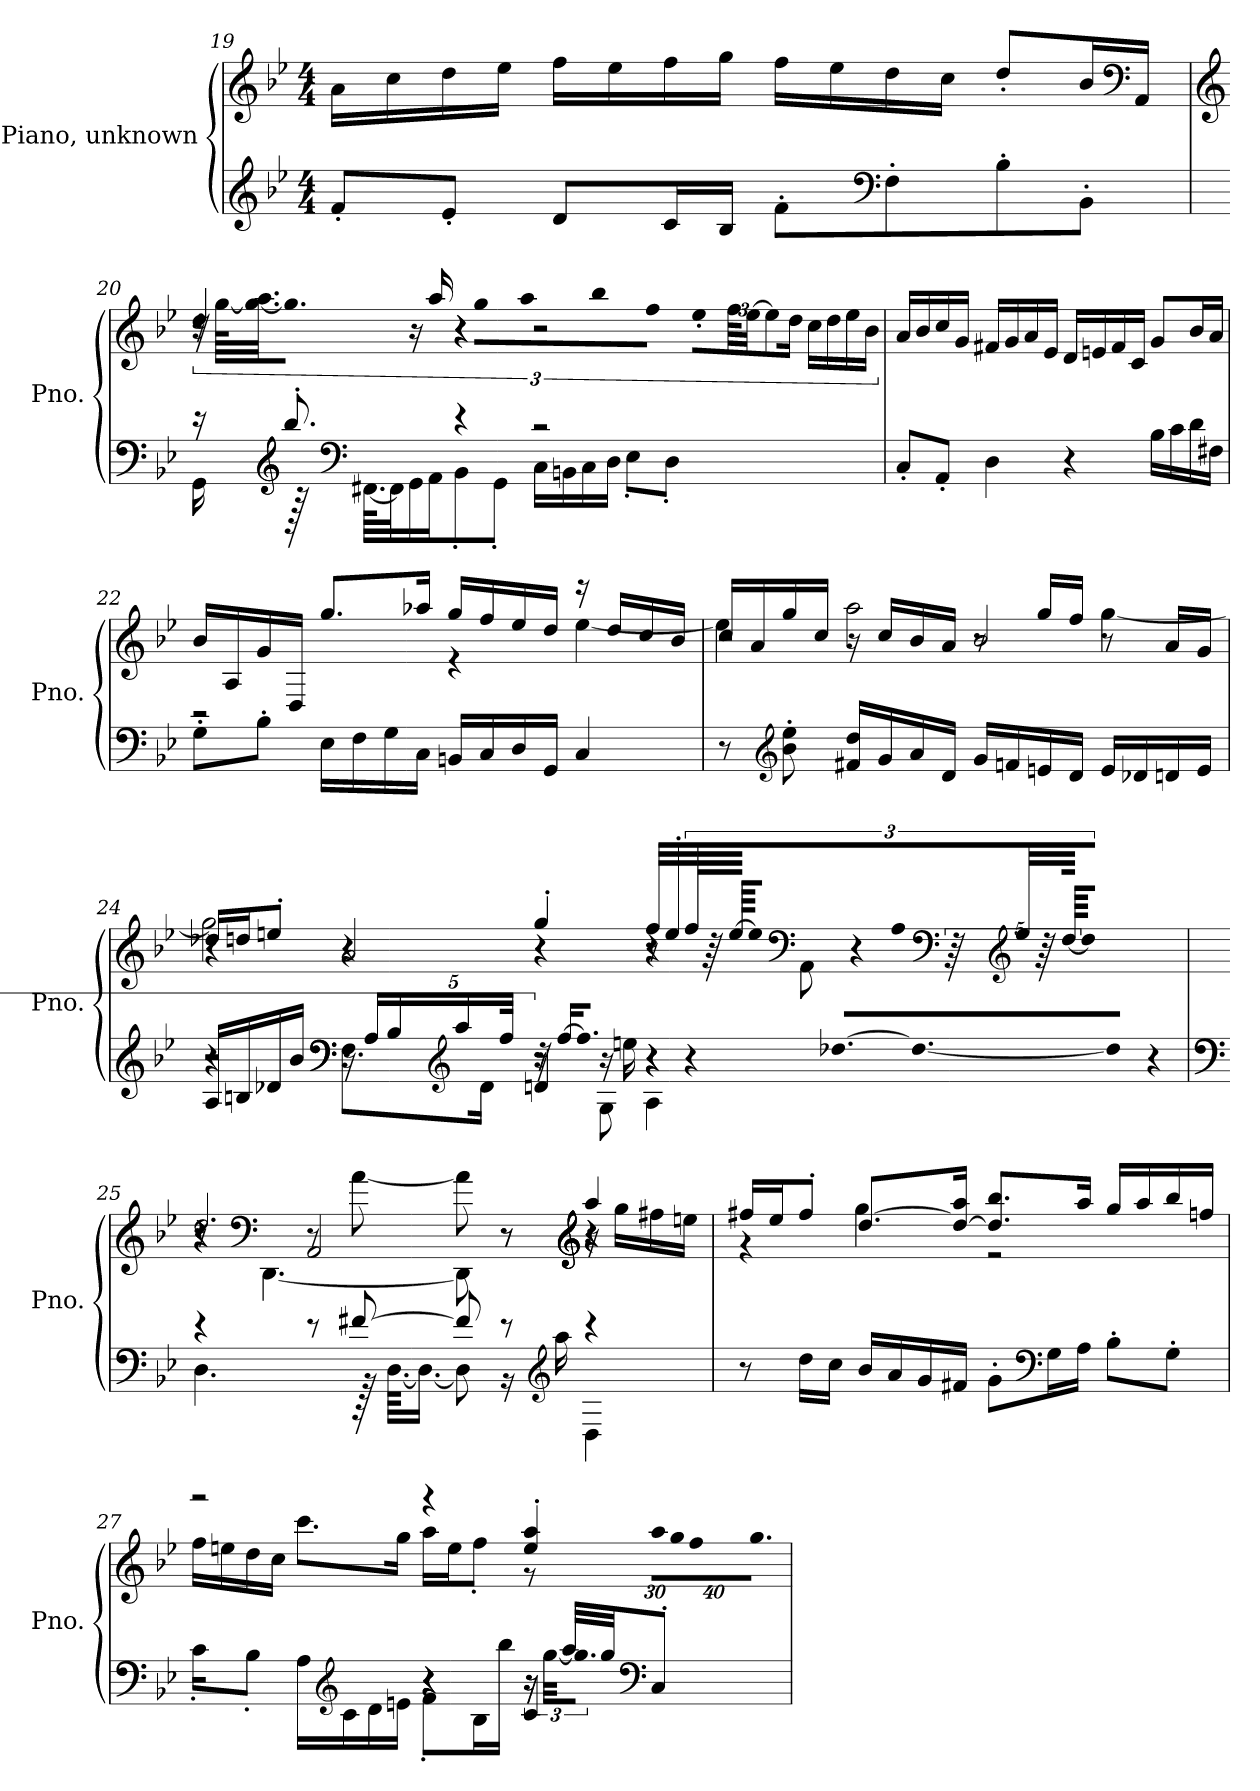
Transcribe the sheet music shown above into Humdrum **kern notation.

**kern	**kern
*part1	*part1
*staff2	*staff1
*I"Piano, unknown	*
*I'Pno.	*
*clefG2	*clefG2
*k[b-e-]	*k[b-e-]
*M4/4	*M4/4
=19	=19
8f'/L	16a\LL
.	16cc\
8e-'/J	16dd\
.	16ee-\JJ
8d/L	16ff\LL
.	16ee-\
16c/L	16ff\
16B-/JJ	16gg\JJ
8f'\L	16ff\LL
.	16ee-\
*clefF4	*
8F'\	16dd\
.	16cc\JJ
8B-'\	8dd'/L
8BB-'\J	16b-/L
*	*clefF4
.	16AA/JJ
!!LO:PB:g=z
=20	=20
*	*clefG2
*^	*^
*	*	*	*^
16r	16GG\	8r	48r	4dd/
.	.	.	[96gg\KLLL	.
.	.	.	48.gg\_ 48.aa\JJ	.
*clefG2	*	*	*	*
8.bb-'/	128r	.	8.gg\J]	.
*clefF4	*	*	*	*
.	[64.FF#X\KLLL	.	.	.
.	32FF#\J]	.	.	.
.	16GG\	16r	.	.
.	16AA\J	16aa/	.	.
4r	8BB-'\	4r	16gg\LL	4r
.	.	.	16aa\	.
.	8GG'\J	.	16bb-\	.
.	.	.	16ff\JJ	.
2r	16C\LL	2r	32ee-'\LLL	2r
*	*	*	*Xbrackettup	*
.	.	.	96ff\K	.
.	.	.	[48ee-\JJ	.
.	16BBn\	.	8ee-\]	.
.	16C\	.	.	.
.	16D\JJ	.	16dd\Jk	.
.	8E-'\L	.	16cc\LL	.
.	.	.	16dd\	.
.	8D'\J	.	16ee-\	.
.	.	.	16b-\JJ	.
*v	*v	*	*	*
*	*v	*v	*v
!!LO:LB:g=z
=21	=21
8C'/L	16a/LL
.	16b-/
8AA'/J	16cc/
.	16g/JJ
4D\	16f#X/LL
.	16g/
.	16a/
.	16e-/JJ
4r	16d/LL
.	16en/
.	16f#/
.	16c/JJ
16B-\LL	8g/L
16c\	.
16d\	16b-/L
16F#X\JJ	16a/JJ
=22	=22
*	*^
8G'\L	16b-/LL	2r
.	16A/	.
8B-'\J	16g/	.
.	16D/JJ	.
16E-\LL	8.gg/L	.
16F\	.	.
16G\	.	.
16C\JJ	16aa-X/Jk	.
16BBn/LL	16gg/LL	4r
16C/	16ff/	.
16D/	16ee-/	.
16GG/JJ	16dd/JJ	.
4C/	16r	[4ee-\
.	16dd/LL	.
.	16cc/	.
.	16b-/JJ	.
!!LO:LB:g=z
=23	=23	=23
*	*	*^
8r	16cc/LL	4ee-\]	2r
.	16a/	.	.
*clefG2	*	*	*
8b-\' 8ee-\'	16gg/	.	.
.	16cc/JJ	.	.
16f#X/ 16dd/LL	16r	2aa\	.
16g/	16cc/LL	.	.
16a/	16b-/	.	.
16d/JJ	16a/JJ	.	.
16g/LL	8r	.	2b-/
16fn/	.	.	.
16en/	16gg/LL	.	.
16d/JJ	16ff/JJ	.	.
16e/LL	8r	[4gg\	.
16d-X/	.	.	.
16dn/	16a/LL	.	.
16e/JJ	16g/JJ	.	.
!!LO:LB:g=z	!!	!!
=24	=24	=24	=24
*^	*	*	*
*	*^	*	*	*
*	*	*^	*	*	*
16A/LL	4r	2r	2r	16dd-X/LL	2gg\]	4r
16Bn/	.	.	.	16ddn/J	.	.
16d-X/	.	.	.	8een'/J	.	.
16b-/JJ	.	.	.	.	.	.
*clefF4	*	*	*	*	*	*
16r	8.F\L	.	.	4r	.	2a/
16A/LL	.	.	.	.	.	.
*Xbrackettup	*	*	*	*	*	*
20B/	.	.	.	.	.	.
*clefG2	*	*	*	*	*	*
20aa/	.	.	.	.	.	.
.	16d-\Jk	.	.	.	.	.
40ff/JJk	.	.	.	.	.	.
*brackettup	*	*	*	*	*	*
48r	8r	4dn/	8r	4gg'/	4r	.
[24ff/KL	.	.	.	.	.	.
8.ff/J]	.	.	.	.	.	.
.	16r	.	8G\	.	.	.
.	16een\	.	.	.	.	.
128r	4r	4r	4A\	32ff/LLL	8r	4r
[64.dd-X/KKLL	.	.	.	.	.	.
16.dd-/_	.	.	.	32ee'/	.	.
*	*	*	*	*brackettup	*	*
.	.	.	.	96ff/JJJk	.	.
.	.	.	.	96r	.	.
.	.	.	.	[96ee/LLLL	.	.
.	.	.	.	64ee/JJJJ]	.	.
.	.	.	.	128r	.	.
.	.	.	.	128ff/	.	.
*	*	*	*	*clefF4	*	*
16dd-/JJ]	.	.	.	80r	8AA\	.
*	*	*	*	*clefG2	*	*
.	.	.	.	40ee/	.	.
.	.	.	.	80r	.	.
.	.	.	.	[80dd/KKLL	.	.
16r	.	.	.	16dd/JJ]	.	.
*v	*v	*v	*v	*	*	*
*	*v	*v	*v
!!LO:LB:g=z
=25	=25
*clefF4	*
*^	*^
*	*	*	*^
*	*	*	*	*^
4r	4.D\	2.dd/	4r	4r	8r
*	*	*clefF4	*	*	*
.	.	.	.	.	[4.DD\
8r	.	.	8r	2AA/	.
[8f#X/	128r	.	[8a\	.	.
.	[64.D\KKLL	.	.	.	.
.	16.D\JJ_	.	.	.	.
8f#/]	8D\]	.	8a\]	.	8DD\]
8r	16r	.	8r	.	8r
*clefG2	*	*	*	*	*
.	16aa\	.	.	.	.
*	*	*clefG2	*	*	*
4r	4D\	4aa/	16r	4r	4r
.	.	.	16gg\LL	.	.
.	.	.	16ff#X\	.	.
.	.	.	16een\JJ	.	.
*v	*v	*	*	*	*
*	*	*v	*v	*v
=26	=26	=26
8r	16ff#X/LL	4r
.	16ee-/J	.
16dd\LL	8ff#'/J	.
16cc\JJ	.	.
16b-/LL	[8.dd/L	4gg\
16a/	.	.
16g/	.	.
16f#X/JJ	16dd/_ 16aa/Jk	.
8g'\L	8.dd/] 8.bb-/L	2r
*clefF4	*	*
16G\L	.	.
16A\JJ	16aa/Jk	.
8B-'\L	16gg/LL	.
.	16aa/	.
8G'\J	16bb-/	.
.	16ffn/JJ	.
!!LO:LB:g=z	!!
=27	=27	=27
*^	*	*
*	*^	*	*
2r	8c'\L	2r	2r	16ff\LL
.	.	.	.	16een\
.	8B-'\J	.	.	16dd\
.	.	.	.	16cc\JJ
.	16A\LL	.	.	8.ccc\L
*clefG2	*	*	*	*
.	16c\	.	.	.
.	16d\	.	.	.
.	16en\JJ	.	.	16gg\Jk
4r	8f'\L	4r	4r	16aa\LL
.	.	.	.	16ee\J
.	16B-\L	.	.	8ff'\J
.	16bb-\JJ	.	.	.
16r	24r	4c/	4ee/' 4aa/'	8r
.	[48gg\KKL	.	.	.
32aa/LLL	8.gg\J]	.	.	.
32gg/JJ	.	.	.	.
*clefF4	*	*	*	*
*	*	*	*	*Xbrackettup
!	!	!	!	!LO:N:vis=64
8C'/J	.	.	.	960%17aa\KLLL
!	!	!	!	!LO:N:vis=32
.	.	.	.	640%23gg\
!	!	!	!	!LO:N:vis=64
.	.	.	.	960%17ff\K
!	!	!	!	!LO:N:vis=32.
.	.	.	.	1920%103gg\JJJ
*v	*v	*v	*	*
*	*v	*v
=	=
*-	*-
